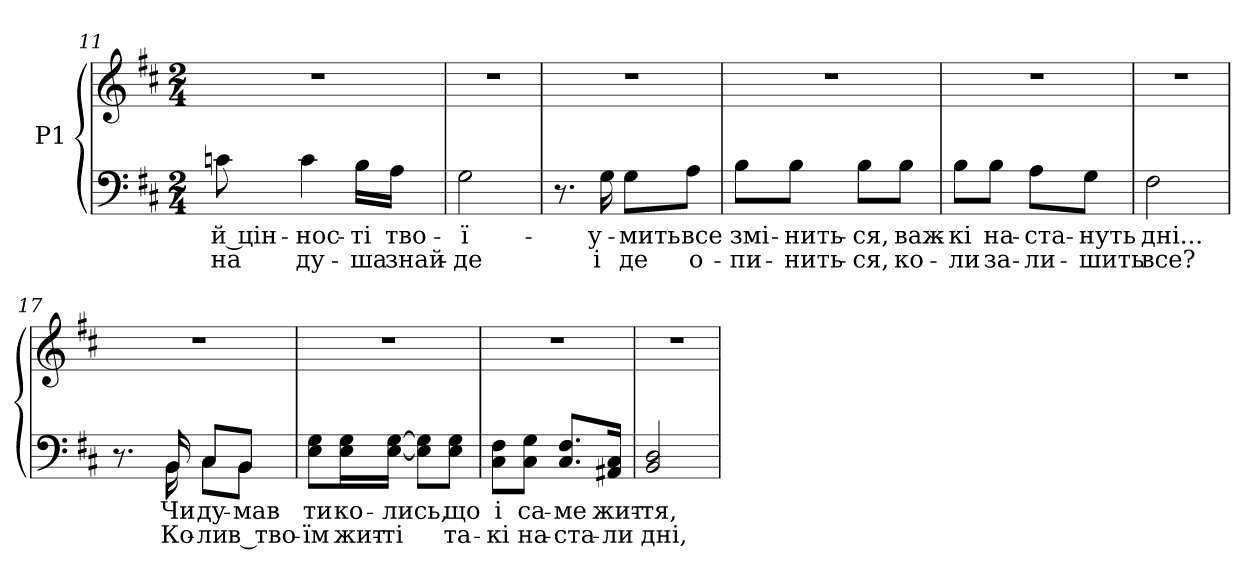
**kern	**text	**text	**kern
*part1	*part1	*part1	*part1
*staff2	*staff2	*staff2	*staff1
*I"P1	*	*	*
*clefF4	*	*	*clefG2
*k[f#c#]	*	*	*k[f#c#]
*b:	*	*	*b:
*M2/4	*	*	*M2/4
=11	=11	=11	=11
!	!LO:LY:b:color=#000000	!LO:LY:b:color=#000000	!LO:N:vis=1
8cni\	й цін-	-на	2r
!	!LO:LY:b:color=#000000	!LO:LY:b:color=#000000	!
4ci\	-нос-	ду-	.
!	!LO:LY:b:color=#000000	!LO:LY:b:color=#000000	!
16Bi\LL	-ті	-ша	.
!	!LO:LY:b:color=#000000	!LO:LY:b:color=#000000	!
16Ai\JJ	тво-	знай-	.
=12	=12	=12	=12
!	!LO:LY:b:color=#000000	!LO:LY:b:color=#000000	!LO:N:vis=1
2Gi\	-ї-	-де	2r
=13	=13	=13	=13
!	!	!	!LO:N:vis=1
8.r	.	.	2r
!	!LO:LY:b:color=#000000	!LO:LY:b:color=#000000	!
16Gi\	-у-	і	.
!	!LO:LY:b:color=#000000	!LO:LY:b:color=#000000	!
8Gi\L	-мить	де	.
!	!LO:LY:b:color=#000000	!LO:LY:b:color=#000000	!
8Ai\J	все	о-	.
!!LO:LB:g=z
=14	=14	=14	=14
!	!LO:LY:b:color=#000000	!LO:LY:b:color=#000000	!LO:N:vis=1
8Bi\L	змі-	-пи-	2r
!	!LO:LY:b:color=#000000	!LO:LY:b:color=#000000	!
8Bi\J	-нить-	-нить-	.
!	!LO:LY:b:color=#000000	!LO:LY:b:color=#000000	!
8Bi\L	-ся,	-ся,	.
!	!LO:LY:b:color=#000000	!LO:LY:b:color=#000000	!
8Bi\J	важ-	ко-	.
=15	=15	=15	=15
!	!LO:LY:b:color=#000000	!LO:LY:b:color=#000000	!LO:N:vis=1
8Bi\L	-кі	-ли	2r
!	!LO:LY:b:color=#000000	!LO:LY:b:color=#000000	!
8Bi\J	на-	за-	.
!	!LO:LY:b:color=#000000	!LO:LY:b:color=#000000	!
8Ai\L	-ста-	-ли-	.
!	!LO:LY:b:color=#000000	!LO:LY:b:color=#000000	!
8Gi\J	-нуть	-шить	.
=16	=16	=16	=16
!	!LO:LY:b:color=#000000	!LO:LY:b:color=#000000	!LO:N:vis=1
*^	*	*	*
2F#i\	2ryy	дні...	все?	2r
=17	=17	=17	=17	=17
!	!	!	!	!LO:N:vis=1
8.r	8ryy	.	.	2r
.	16ryy	.	.	.
!	!	!LO:LY:b:color=#000000	!LO:LY:b:color=#000000	!
16BBi/	16BBi\	Чи	Ко-	.
!	!	!LO:LY:b:color=#000000	!LO:LY:b:color=#000000	!
8C#i/L	8C#i\L	ду-	-ли	.
!	!	!LO:LY:b:color=#000000	!LO:LY:b:color=#000000	!
8BBi/J	8BBi\J	-мав	в тво-	.
*v	*v	*	*	*
=18	=18	=18	=18
*^	*	*	*
!	!	!LO:LY:b:color=#000000	!LO:LY:b:color=#000000	!LO:N:vis=1
*v	*v	*	*	*
8Ei\ 8GiL	ти	-їм	2r
!	!LO:LY:b:color=#000000	!LO:LY:b:color=#000000	!
16Ei\ 16GiL	ко-	жит-	.
!	!LO:LY:b:color=#000000	!LO:LY:b:color=#000000	!
[<16Ei\ [>16GiJJ	-лись,	-ті	.
8Ei\] 8Gi]L	.	.	.
!	!LO:LY:b:color=#000000	!LO:LY:b:color=#000000	!
8Ei\ 8GiJ	що	та-	.
=19	=19	=19	=19
!	!LO:LY:b:color=#000000	!LO:LY:b:color=#000000	!LO:N:vis=1
8C#i\ 8F#iL	і	-кі	2r
!	!LO:LY:b:color=#000000	!LO:LY:b:color=#000000	!
8C#i\ 8GiJ	са-	на-	.
!	!LO:LY:b:color=#000000	!LO:LY:b:color=#000000	!
8.C#i/ 8.F#iL	-ме	-ста-	.
!	!LO:LY:b:color=#000000	!LO:LY:b:color=#000000	!
16AA#Xi/ 16C#iJk	жит-	-ли	.
!!LO:LB:g=z
=20	=20	=20	=20
!	!LO:LY:b:color=#000000	!LO:LY:b:color=#000000	!LO:N:vis=1
2BBi/ 2Di	-тя,	дні,	2r
=	=	=	=
*-	*-	*-	*-
